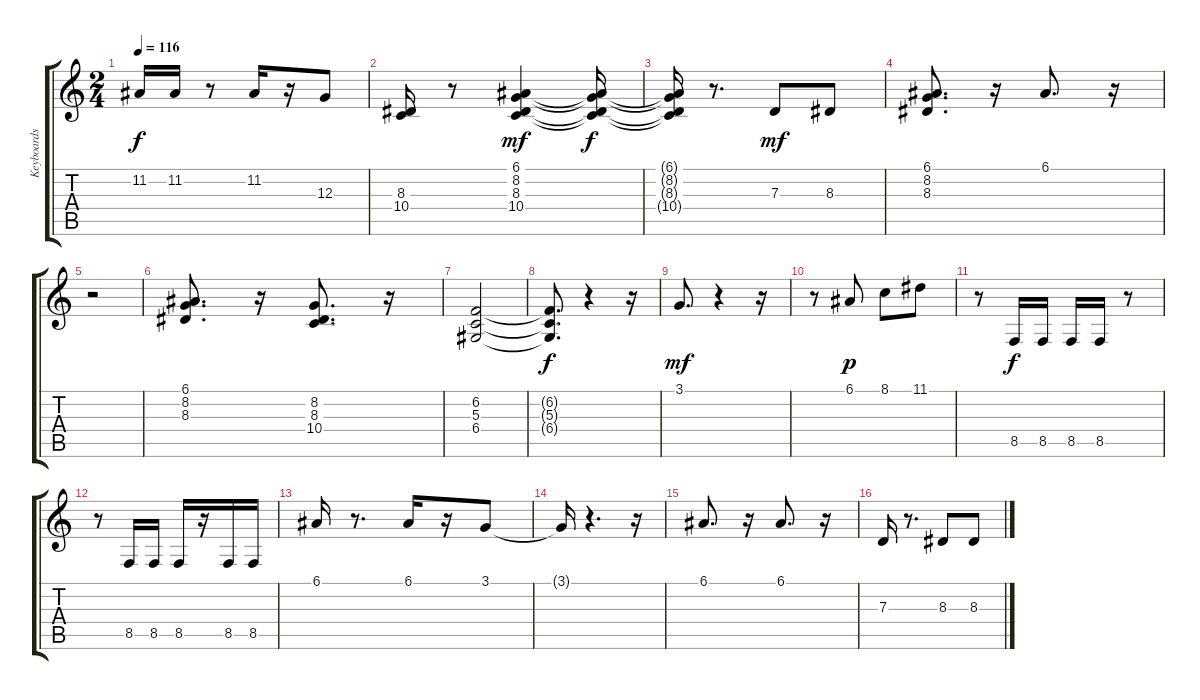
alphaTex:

\track ("Keyboards" "Keyboards") {instrument stringensemble1}
\staff {score tabs}
\tuning (E4 B3 G3 D3 A2 E2) {hide}
\ts (2 4)
\tempo 116
\clef g2
\ks c
11.2.16{dy f} 11.2.16 r.8 11.2.16 r.16 12.3.8 |
(8.3 10.4).16 r.8 (6.1 8.2 8.3 10.4).4{dy mf} (6.1{t} 8.2{t} 8.3{t} 10.4{t}).16{dy f} |
(6.1{t} 8.2{t} 8.3{t} 10.4{t}).16 r.8{d} 7.3.8{dy mf} 8.3.8 |
(6.1 8.2 8.3).8{d} r.16 6.1.8{d} r.16 |
r.2 |
(6.1 8.2 8.3).8{d} r.16 (8.2 8.3 10.4).8{d} r.16 |
(6.2 5.3 6.4).2 |
(6.2{t} 5.3{t} 6.4{t}).8{d dy f} r.4 r.16 |
3.1.8{d dy mf} r.4 r.16 |
r.8 6.1.8{dy p} 8.1.8 11.1.8 |
r.8 8.5.16{dy f} 8.5.16 8.5.16 8.5.16 r.8 |
r.8 8.5.16 8.5.16 8.5.16 r.16 8.5.16 8.5.16 |
6.1.16 r.8{d} 6.1.16 r.16 3.1.8 |
3.1{t}.16 r.4{d} r.16 |
6.1.8{d} r.16 6.1.8{d} r.16 |
7.3.16 r.8{d} 8.3.8 8.3.8
